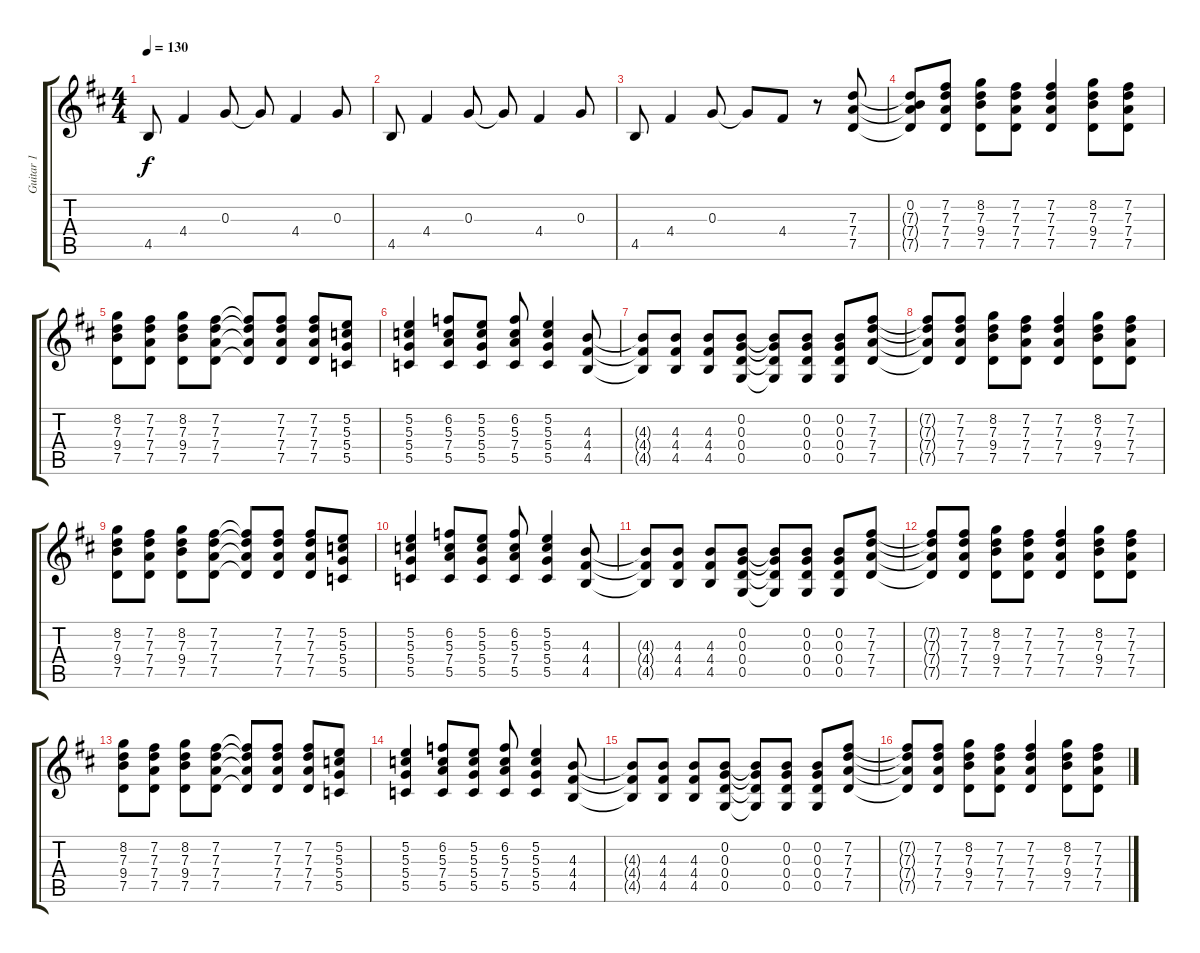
\track ("Guitar 1" "Guitar 1") {instrument distortionguitar}
\staff {score tabs}
\tuning (D4 B3 G3 D3 G2 D2) {hide}
\ts (4 4)
\tempo 130
\clef g2
\ks d
4.5.8{dy f} 4.4.4 0.3.8 0.3{t}.8 4.4.4 0.3.8 |
4.5.8 4.4.4 0.3.8 0.3{t}.8 4.4.4 0.3.8 |
4.5.8 4.4.4 0.3.8 0.3{t}.8 4.4.8 r.8 (7.3 7.4 7.5).8 |
(0.2 7.3{t} 7.4{t} 7.5{t}).8 (7.2 7.3 7.4 7.5).8 (8.2 7.3 9.4 7.5).8 (7.2 7.3 7.4 7.5).8 (7.2 7.3 7.4 7.5).4 (8.2 7.3 9.4 7.5).8 (7.2 7.3 7.4 7.5).8 |
(8.2 7.3 9.4 7.5).8 (7.2 7.3 7.4 7.5).8 (8.2 7.3 9.4 7.5).8 (7.2 7.3 7.4 7.5).8 (7.2{t} 7.3{t} 7.4{t} 7.5{t}).8 (7.2 7.3 7.4 7.5).8 (7.2 7.3 7.4 7.5).8 (5.2 5.3 5.4 5.5).8 |
(5.2 5.3 5.4 5.5).4 (6.2 5.3 7.4 5.5).8 (5.2 5.3 5.4 5.5).8 (6.2 5.3 7.4 5.5).8 (5.2 5.3 5.4 5.5).4 (4.3 4.4 4.5).8 |
(4.3{t} 4.4{t} 4.5{t}).8 (4.3 4.4 4.5).8 (4.3 4.4 4.5).8 (0.2 0.3 0.4 0.5).8 (0.2{t} 0.3{t} 0.4{t} 0.5{t}).8 (0.2 0.3 0.4 0.5).8 (0.2 0.3 0.4 0.5).8 (7.2 7.3 7.4 7.5).8 |
(7.2{t} 7.3{t} 7.4{t} 7.5{t}).8 (7.2 7.3 7.4 7.5).8 (8.2 7.3 9.4 7.5).8 (7.2 7.3 7.4 7.5).8 (7.2 7.3 7.4 7.5).4 (8.2 7.3 9.4 7.5).8 (7.2 7.3 7.4 7.5).8 |
(8.2 7.3 9.4 7.5).8 (7.2 7.3 7.4 7.5).8 (8.2 7.3 9.4 7.5).8 (7.2 7.3 7.4 7.5).8 (7.2{t} 7.3{t} 7.4{t} 7.5{t}).8 (7.2 7.3 7.4 7.5).8 (7.2 7.3 7.4 7.5).8 (5.2 5.3 5.4 5.5).8 |
(5.2 5.3 5.4 5.5).4 (6.2 5.3 7.4 5.5).8 (5.2 5.3 5.4 5.5).8 (6.2 5.3 7.4 5.5).8 (5.2 5.3 5.4 5.5).4 (4.3 4.4 4.5).8 |
(4.3{t} 4.4{t} 4.5{t}).8 (4.3 4.4 4.5).8 (4.3 4.4 4.5).8 (0.2 0.3 0.4 0.5).8 (0.2{t} 0.3{t} 0.4{t} 0.5{t}).8 (0.2 0.3 0.4 0.5).8 (0.2 0.3 0.4 0.5).8 (7.2 7.3 7.4 7.5).8 |
(7.2{t} 7.3{t} 7.4{t} 7.5{t}).8 (7.2 7.3 7.4 7.5).8 (8.2 7.3 9.4 7.5).8 (7.2 7.3 7.4 7.5).8 (7.2 7.3 7.4 7.5).4 (8.2 7.3 9.4 7.5).8 (7.2 7.3 7.4 7.5).8 |
(8.2 7.3 9.4 7.5).8 (7.2 7.3 7.4 7.5).8 (8.2 7.3 9.4 7.5).8 (7.2 7.3 7.4 7.5).8 (7.2{t} 7.3{t} 7.4{t} 7.5{t}).8 (7.2 7.3 7.4 7.5).8 (7.2 7.3 7.4 7.5).8 (5.2 5.3 5.4 5.5).8 |
(5.2 5.3 5.4 5.5).4 (6.2 5.3 7.4 5.5).8 (5.2 5.3 5.4 5.5).8 (6.2 5.3 7.4 5.5).8 (5.2 5.3 5.4 5.5).4 (4.3 4.4 4.5).8 |
(4.3{t} 4.4{t} 4.5{t}).8 (4.3 4.4 4.5).8 (4.3 4.4 4.5).8 (0.2 0.3 0.4 0.5).8 (0.2{t} 0.3{t} 0.4{t} 0.5{t}).8 (0.2 0.3 0.4 0.5).8 (0.2 0.3 0.4 0.5).8 (7.2 7.3 7.4 7.5).8 |
(7.2{t} 7.3{t} 7.4{t} 7.5{t}).8 (7.2 7.3 7.4 7.5).8 (8.2 7.3 9.4 7.5).8 (7.2 7.3 7.4 7.5).8 (7.2 7.3 7.4 7.5).4 (8.2 7.3 9.4 7.5).8 (7.2 7.3 7.4 7.5).8
